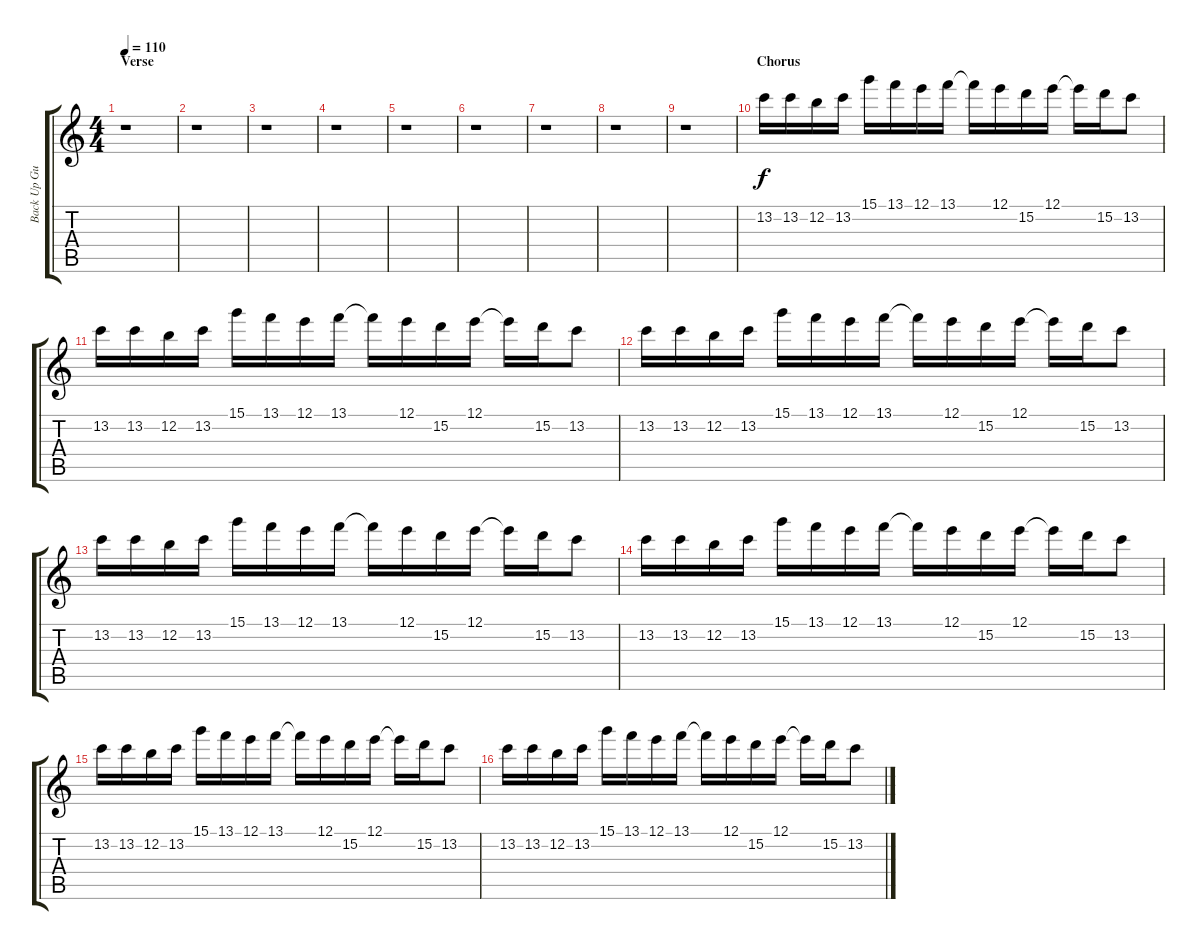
\track ("Back Up Guitar" "Back Up Gu") {instrument overdrivenguitar}
\staff {score tabs}
\tuning (E4 B3 G3 D3 A2 E2) {hide}
\ts (4 4)
\section ("" "Verse")
\tempo 110
\clef g2
\ks c
r.1{dy f} |
r.1 |
r.1 |
r.1 |
r.1 |
r.1 |
r.1 |
r.1 |
r.1 |
\section ("" "Chorus")
13.2.16 13.2.16 12.2.16 13.2.16 15.1.16 13.1.16 12.1.16 13.1.16 13.1{t}.16 12.1.16 15.2.16 12.1.16 12.1{t}.16 15.2.16 13.2.8 |
13.2.16 13.2.16 12.2.16 13.2.16 15.1.16 13.1.16 12.1.16 13.1.16 13.1{t}.16 12.1.16 15.2.16 12.1.16 12.1{t}.16 15.2.16 13.2.8 |
13.2.16 13.2.16 12.2.16 13.2.16 15.1.16 13.1.16 12.1.16 13.1.16 13.1{t}.16 12.1.16 15.2.16 12.1.16 12.1{t}.16 15.2.16 13.2.8 |
13.2.16 13.2.16 12.2.16 13.2.16 15.1.16 13.1.16 12.1.16 13.1.16 13.1{t}.16 12.1.16 15.2.16 12.1.16 12.1{t}.16 15.2.16 13.2.8 |
13.2.16 13.2.16 12.2.16 13.2.16 15.1.16 13.1.16 12.1.16 13.1.16 13.1{t}.16 12.1.16 15.2.16 12.1.16 12.1{t}.16 15.2.16 13.2.8 |
13.2.16 13.2.16 12.2.16 13.2.16 15.1.16 13.1.16 12.1.16 13.1.16 13.1{t}.16 12.1.16 15.2.16 12.1.16 12.1{t}.16 15.2.16 13.2.8 |
13.2.16 13.2.16 12.2.16 13.2.16 15.1.16 13.1.16 12.1.16 13.1.16 13.1{t}.16 12.1.16 15.2.16 12.1.16 12.1{t}.16 15.2.16 13.2.8
